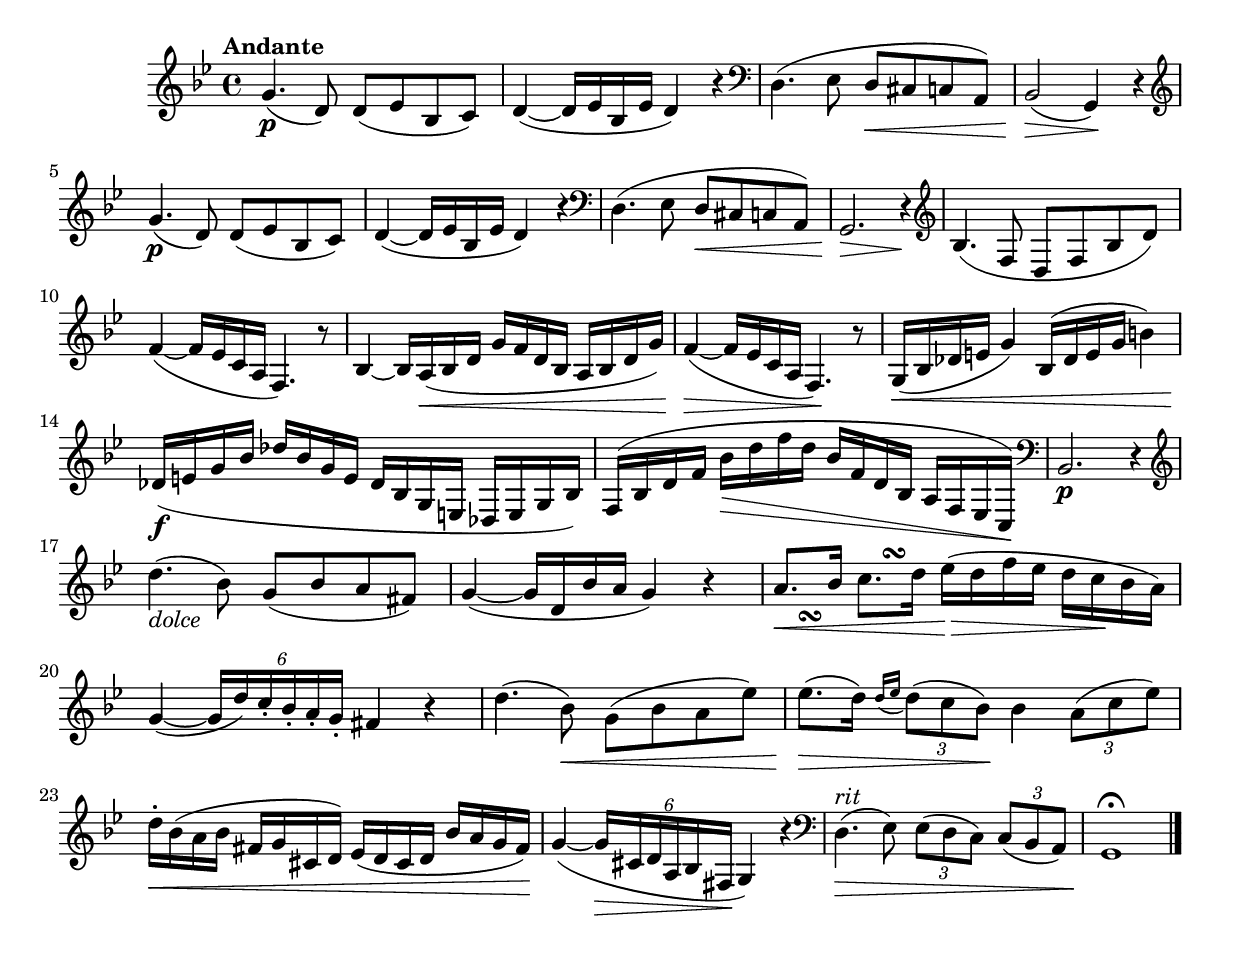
\version "2.22.0"

\include "../turn-markup.ily"
\include "settings.ily"

\relative {
  \language "english"

  \transposition f

  \tempo "Andante"

  \key g \minor
  \time 4/4

  g'4.( \p d8) d( e-flat b-flat c) |
  d4~( d16 e-flat b-flat e-flat d4) r |
  \clef \bass-clef-name d,4.( e-flat8 d \< c-sharp c a) |
  b-flat2( \> g4) \! r
  \clef "treble" g''4.( \p d8) d( e-flat b-flat c) |
  d4~( d16 e-flat b-flat e-flat d4) r |
  \clef \bass-clef-name d,4.( e-flat8 d \< c-sharp c a) |
  g2. \> r4 \! |

  \clef "treble" b-flat'4.( f8 d f b-flat d) |
  f4~( f16 e-flat c a f4.) r8 |
  b-flat4~16 a( \< b-flat d g f d b-flat a b-flat d g) |
  f4~( \> f16 e-flat c a f4.) \! r8 |
  g16( \< b-flat d-flat e g4) b-flat,16( d-flat e g b4) |
  d-flat,16( \f e g b-flat d-flat b-flat g e d-flat b-flat g e d-flat e g b-flat) |
  f16( b-flat d f b-flat \tweak rotation #'(-7 0 0) \> d f d b-flat f d b-flat a f e-flat c) \! |
  \clef \bass-clef-name b-flat2. \p r4 |

  \clef "treble" d''4._\markup { \italic "dolce" }( b-flat8) g( b-flat a f-sharp) |
  g4~( g16 d b-flat' a g4) r |
  <<
    { a8. \< b-flat16 c8. d16 e-flat( \> d f e-flat d c \! b-flat a) }
    {
      s8
      % This must be less than priority of DynamicLineSpanner objects:
      % http://lilypond.org/doc/Documentation/learning/outside_002dstaff-objects#the-outside_002dstaff_002dpriority-property
      \once \override Staff.TextScript.outside-staff-priority = #240
      s_\turn-markup s8 s^\turn-markup
    }
  >> |
  g4~( \tuplet 6/4 { g16 d') c-. b-flat-. a-. g-. } f-sharp4 r |
  d'4.( b-flat8) \< g( b-flat a e-flat') |
  e-flat8.( \> d16) \acciaccatura { d16 e-flat } \tuplet 3/2 { d8( c b-flat) } \! b-flat4 \tuplet 3/2 { a8( c e-flat) } |
  d16-. \< b-flat( a b-flat f-sharp g c-sharp, d) e-flat( d c-sharp d b-flat' a g f-sharp) \! |
  g4~( \tuplet 6/4 {g16 \> c-sharp, d a b-flat f-sharp} \! g4) r |

  \clef \bass-clef-name d4.^\markup { \italic "rit" }( \> e-flat8) \tuplet 3/2 4 { e-flat8( d c) c( b-flat a) } |
  g1\fermata \! | \bar "|."
}
